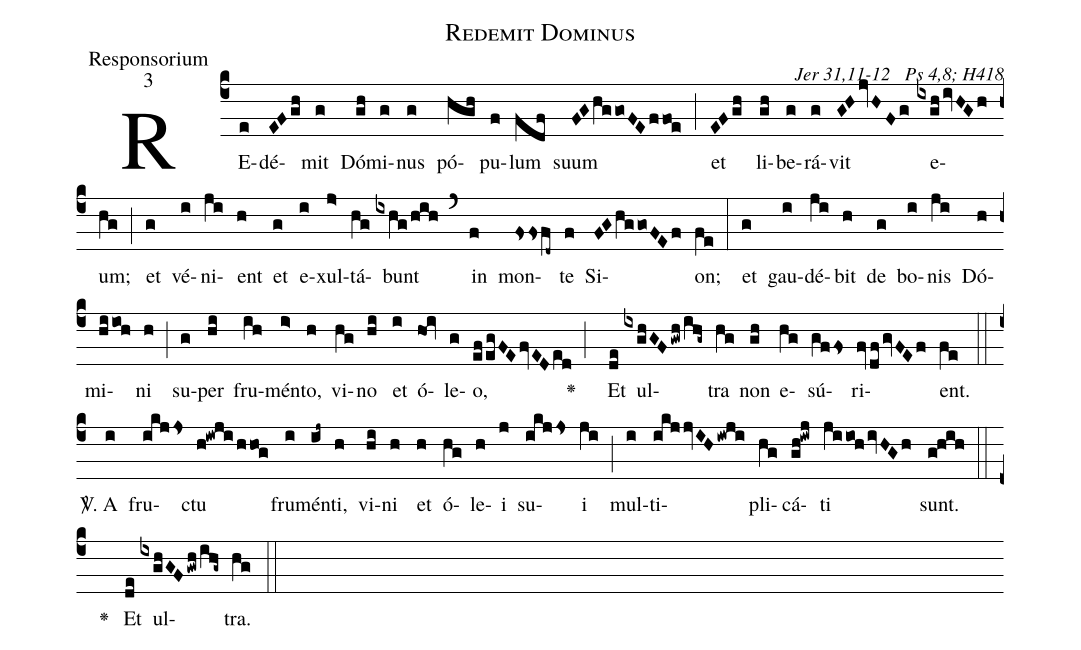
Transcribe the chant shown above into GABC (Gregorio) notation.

name:Redemit Dominus;
office-part:Responsorium;
mode:3;
commentary:Jer 31,11-12 ꝟ Ps 4,8; H418;
%%
(c4)RE(e)dé(EFgh)mit(g) Dó(gh)mi(g)nus(g) pó(hgh)pu(f)lum(fdf) suum(FGhggoFEffoe) (;)
et(EFgh) li(gh)be(g)rá(g)vit(GHjvHFg) e(ixghivHGh)um;(hg) (;)
et(g) vé(i)ni(ji)ent(h) et(g) e(i)xul(j>)tá(hg)bunt(ixhg/hih) (`) in(f) mon(fssfd~)te(f) Si(FGhggoFEf)on;(fe) (:)
et(g) gau(i)dé(ji)bit(h) de(g) bo(i)nis(ji) Dó(h)mi(hiioh)ni(h) (;) su(g)per(hi) fru(ih)mén(i>)to,(h) vi(hg)no(hi) et(i) ó(hoi)le(g)o,(ef/egFEfvEDed) (;)
<v>\greheightstar</v>()
Et(de) ul(ixghGFgwh/ihg~)tra(hg) non(gh) e(hg)sú(gffs)ri(fv/dfgvFEf)ent.(fe) (::)
<sp>V/</sp>.
A(i) fru(ikjjs)ctu(h!iwji/hhog) fru(i)mén(ij~)ti,(h) vi(hi)ni(h) et(h) ó(hg)le(h)i(j) su(ikjjs)i(ji) (;) mul(i)ti(ikjjvIHiwji)pli(hg)cá(gh!iwj)ti(ji/iohivHGh) sunt.(g!hih) (::)

<v>\greheightstar</v>() Et(de) ul(ixghGFgwh/ihg~)tra.(hg) (::)
